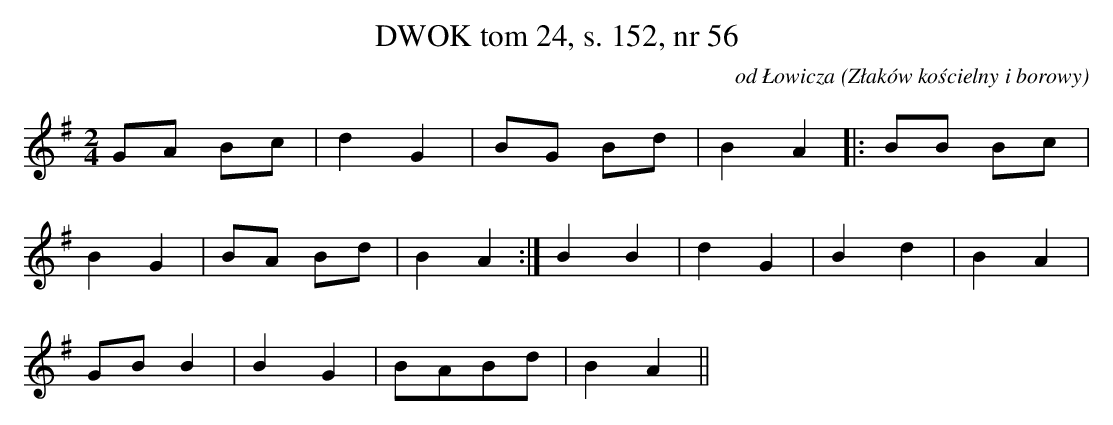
X:1
T: DWOK tom 24, s. 152, nr 56
O: od Łowicza (Złaków kościelny i borowy)
L: 1/16
M: 2/4
K: G
G2A2 B2c2 | d4 G4 | B2G2 B2d2 | B4 A4 |: B2B2 B2c2 |
B4 G4 | B2A2 B2d2 | B4 A4 :| B4 B4 | d4 G4 | B4 d4 | B4 A4 |
G2B2 B4 | B4 G4 | B2A2B2d2 | B4 A4 ||
